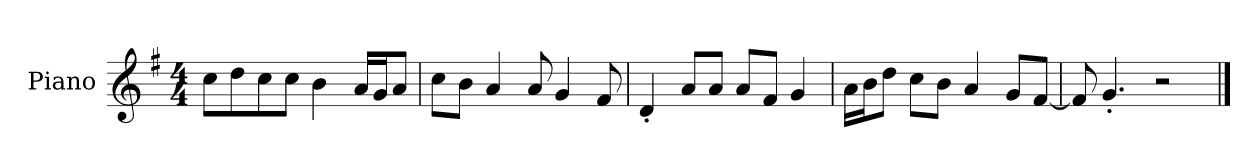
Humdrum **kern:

**kern
*part1
*staff1
*I"Piano
*I'P-no
*clefG2
*k[f#]
*M4/4
*MM90
=1
8cc\L
8dd\
8cc\
8cc\J
4b\
16a/LL
16g/J
8a/J
=2
8cc\L
8b\J
4a/
8a/
4g/
8f#/
=3
4d'/
8a/L
8a/J
8a/L
8f#/J
4g/
=4
16a\LL
16b\J
8dd\J
8cc\L
8b\J
4a/
8g/L
[8f#/J
=5
8f#/]
4.g'/
2r
==
*-
